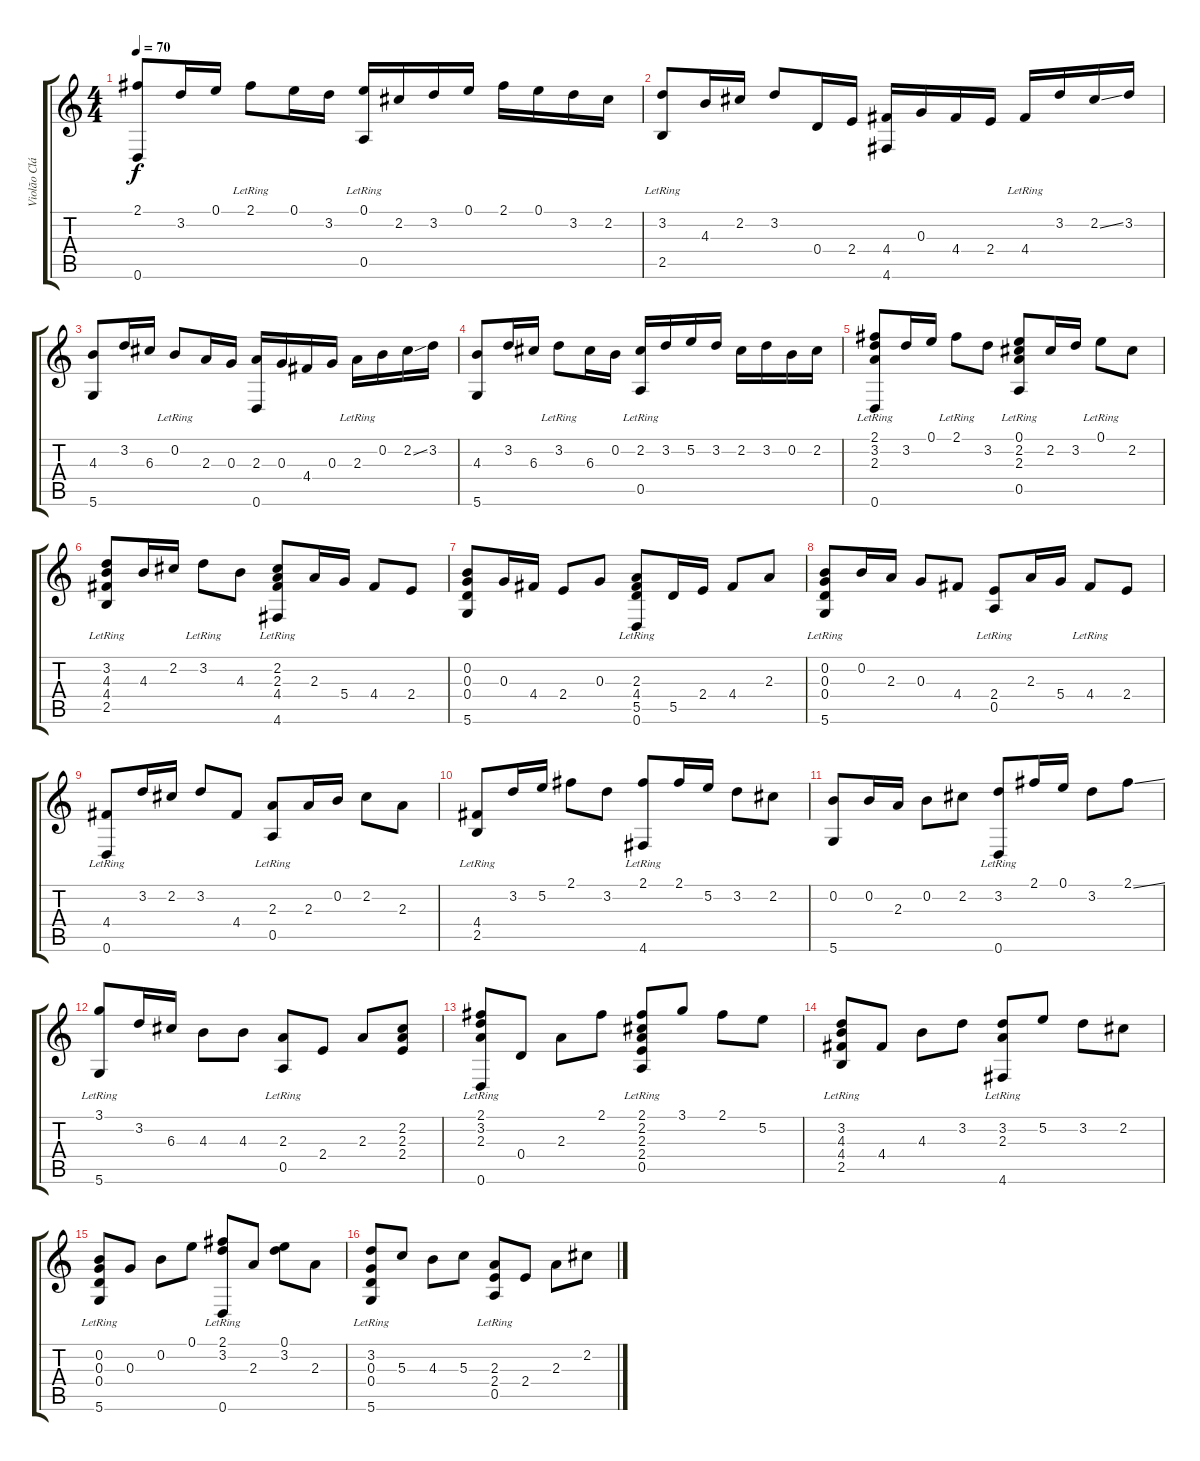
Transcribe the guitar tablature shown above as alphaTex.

\track ("Violão Clássico" "Violão Clá") {instrument acousticguitarnylon}
\staff {score tabs}
\tuning (E4 B3 G3 D3 A2 D2) {hide}
\ts (4 4)
\tempo 70
\clef g2
\ks c
(2.1 0.6).8{dy f} 3.2.16 0.1.16 2.1{lr}.8 0.1.16 3.2.16 (0.1 0.5{lr}).16 2.2.16 3.2.16 0.1.16 2.1.16 0.1.16 3.2.16 2.2.16 |
(3.2 2.5{lr}).8 4.3.16 2.2.16 3.2.8 0.4.16 2.4.16 (4.4 4.6).16 0.3.16 4.4.16 2.4.16 4.4{lr}.16 3.2.16 2.2{ss}.16 3.2.16 |
(4.3 5.6).8 3.2.16 6.3.16 0.2{lr}.8 2.3.16 0.3.16 (2.3 0.6).16 0.3.16 4.4.16 0.3.16 2.3{lr}.16 0.2.16 2.2{ss}.16 3.2.16 |
(4.3 5.6).8 3.2.16 6.3.16 3.2{lr}.8 6.3.16 0.2.16 (2.2 0.5{lr}).16 3.2.16 5.2.16 3.2.16 2.2.16 3.2.16 0.2.16 2.2.16 |
(2.1 3.2 2.3 0.6{lr}).8 3.2.16 0.1.16 2.1{lr}.8 3.2.8 (0.1 2.2 2.3 0.5{lr}).8 2.2.16 3.2.16 0.1{lr}.8 2.2.8 |
(3.2 4.3 4.4 2.5{lr}).8 4.3.16 2.2.16 3.2{lr}.8 4.3.8 (2.2 2.3 4.4 4.6{lr}).8 2.3.16 5.4.16 4.4.8 2.4.8 |
(0.2 0.3 0.4 5.6).8 0.3.16 4.4.16 2.4.8 0.3.8 (2.3 4.4 5.5 0.6{lr}).8 5.5.16 2.4.16 4.4.8 2.3.8 |
(0.2 0.3 0.4 5.6{lr}).8 0.2.16 2.3.16 0.3.8 4.4.8 (2.4 0.5{lr}).8 2.3.16 5.4.16 4.4{lr}.8 2.4.8 |
(4.4{lr} 0.6).8 3.2.16 2.2.16 3.2.8 4.4.8 (2.3 0.5{lr}).8 2.3.16 0.2.16 2.2.8 2.3.8 |
(4.4 2.5{lr}).8 3.2.16 5.2.16 2.1.8 3.2.8 (2.1 4.6{lr}).8 2.1.16 5.2.16 3.2.8 2.2.8 |
(0.2 5.6).8 0.2.16 2.3.16 0.2.8 2.2.8 (3.2 0.6{lr}).8 2.1.16 0.1.16 3.2.8 2.1{ss}.8 |
(3.1 5.6{lr}).8 3.2.16 6.3.16 4.3.8 4.3.8 (2.3 0.5{lr}).8 2.4.8 2.3.8 (2.2 2.3 2.4).8 |
(2.1 3.2 2.3 0.6{lr}).8 0.4.8 2.3.8 2.1.8 (2.1 2.2 2.3 2.4 0.5{lr}).8 3.1.8 2.1.8 5.2.8 |
(3.2 4.3 4.4 2.5{lr}).8 4.4.8 4.3.8 3.2.8 (3.2 2.3 4.6{lr}).8 5.2.8 3.2.8 2.2.8 |
(0.2 0.3 0.4 5.6{lr}).8 0.3.8 0.2.8 0.1.8 (2.1 3.2 0.6{lr}).8 2.3.8 (0.1 3.2).8 2.3.8 |
(3.2 0.3 0.4 5.6{lr}).8 5.3.8 4.3.8 5.3.8 (2.3 2.4 0.5{lr}).8 2.4.8 2.3.8 2.2.8
